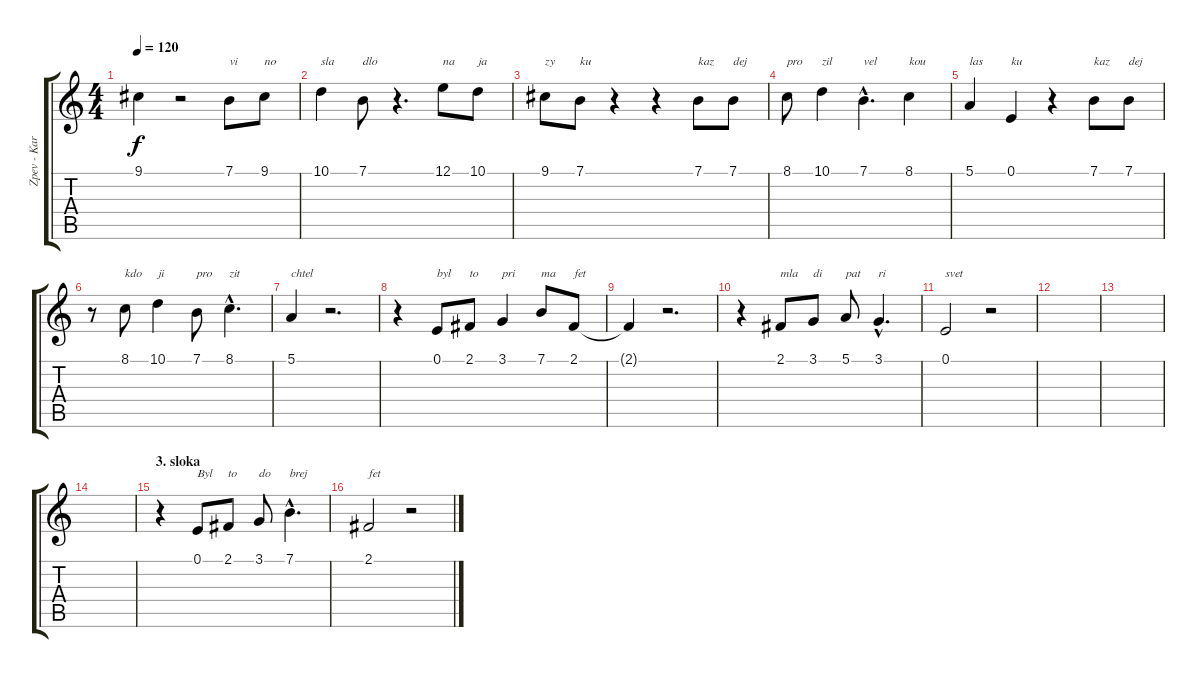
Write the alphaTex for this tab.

\track ("Zpev - Karel Plihal" "Zpev - Kar") {instrument frenchhorn}
\staff {score tabs}
\tuning (E4 B3 G3 D3 A2 E2) {hide}
\ts (4 4)
\tempo 120
\clef g2
\ks c
9.1{t}.4{dy f} r.2 7.1.8{txt "vi"} 9.1.8{txt "no"} |
10.1.4{txt "sla"} 7.1.8{txt "dlo"} r.4{d} 12.1.8{txt "na"} 10.1.8{txt "ja"} |
9.1.8{txt "zy"} 7.1.8{txt "ku"} r.4 r.4 7.1.8{txt "kaz"} 7.1.8{txt "dej"} |
8.1.8{txt "pro"} 10.1.4{txt "zil"} 7.1{hac}.4{d txt "vel"} 8.1.4{txt "kou"} |
5.1.4{txt "las"} 0.1.4{txt "ku"} r.4 7.1.8{txt "kaz"} 7.1.8{txt "dej"} |
r.8 8.1.8{txt "kdo"} 10.1.4{txt "ji"} 7.1.8{txt "pro"} 8.1{hac}.4{d txt "zit"} |
5.1.4{txt "chtel"} r.2{d} |
r.4 0.1.8{txt "byl"} 2.1.8{txt "to"} 3.1.4{txt "pri"} 7.1.8{txt "ma"} 2.1.8{txt "fet"} |
2.1{t}.4 r.2{d} |
r.4 2.1.8{txt "mla"} 3.1.8{txt "di"} 5.1.8{txt "pat"} 3.1{hac}.4{d txt "ri"} |
0.1.2{txt "svet"} r.2 |
|
|
|
\section ("" "3. sloka")
r.4 0.1.8{txt "Byl"} 2.1.8{txt "to"} 3.1.8{txt "do"} 7.1{hac}.4{d txt "brej"} |
2.1.2{txt "fet"} r.2
